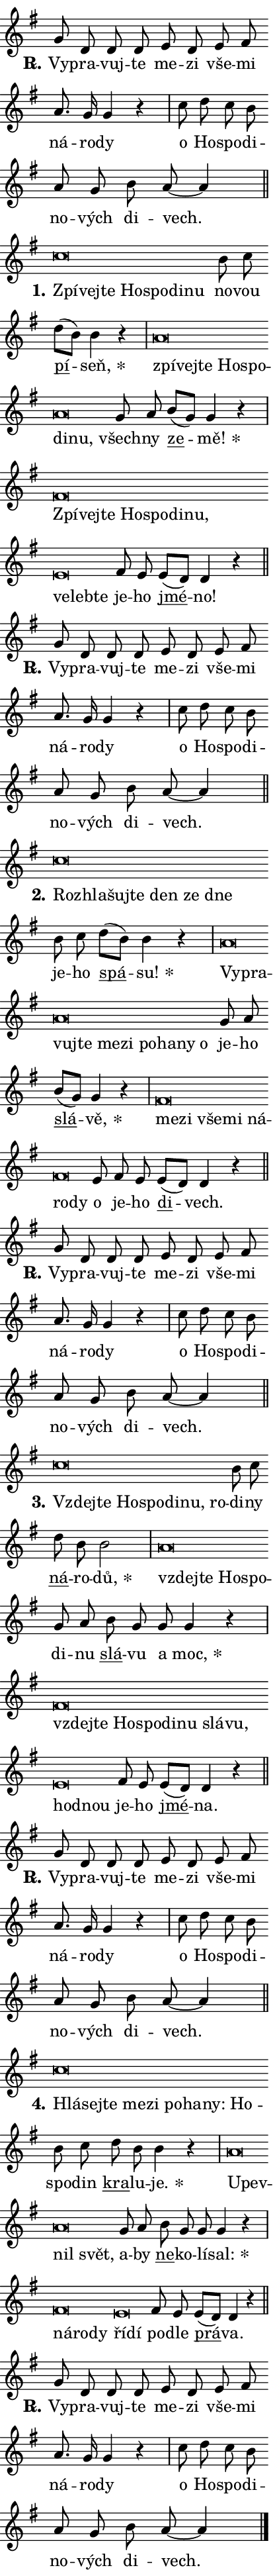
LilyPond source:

\version "2.24.0"
\header { tagline = "" }
\paper {
  indent = 0\cm
  top-margin = 0\cm
  right-margin = 0.13\cm % to fit lyric hyphens
  bottom-margin = 0\cm
  left-margin = 0\cm
  paper-width = 7\cm
  page-breaking = #ly:one-page-breaking
  system-system-spacing.basic-distance = #11
  score-system-spacing.basic-distance = #11
  ragged-last = ##f
}


%% Author: Thomas Morley
%% https://lists.gnu.org/archive/html/lilypond-user/2020-05/msg00002.html
#(define (line-position grob)
"Returns position of @var[grob} in current system:
   @code{'start}, if at first time-step
   @code{'end}, if at last time-step
   @code{'middle} otherwise
"
  (let* ((col (ly:item-get-column grob))
         (ln (ly:grob-object col 'left-neighbor))
         (rn (ly:grob-object col 'right-neighbor))
         (col-to-check-left (if (ly:grob? ln) ln col))
         (col-to-check-right (if (ly:grob? rn) rn col))
         (break-dir-left
           (and
             (ly:grob-property col-to-check-left 'non-musical #f)
             (ly:item-break-dir col-to-check-left)))
         (break-dir-right
           (and
             (ly:grob-property col-to-check-right 'non-musical #f)
             (ly:item-break-dir col-to-check-right))))
        (cond ((eqv? 1 break-dir-left) 'start)
              ((eqv? -1 break-dir-right) 'end)
              (else 'middle))))

#(define (tranparent-at-line-position vctor)
  (lambda (grob)
  "Relying on @code{line-position} select the relevant enry from @var{vctor}.
Used to determine transparency,"
    (case (line-position grob)
      ((end) (not (vector-ref vctor 0)))
      ((middle) (not (vector-ref vctor 1)))
      ((start) (not (vector-ref vctor 2))))))

noteHeadBreakVisibility =
#(define-music-function (break-visibility)(vector?)
"Makes @code{NoteHead}s transparent relying on @var{break-visibility}"
#{
  \override NoteHead.transparent =
    #(tranparent-at-line-position break-visibility)
#})

#(define delete-ledgers-for-transparent-note-heads
  (lambda (grob)
    "Reads whether a @code{NoteHead} is transparent.
If so this @code{NoteHead} is removed from @code{'note-heads} from
@var{grob}, which is supposed to be @code{LedgerLineSpanner}.
As a result ledgers are not printed for this @code{NoteHead}"
    (let* ((nhds-array (ly:grob-object grob 'note-heads))
           (nhds-list
             (if (ly:grob-array? nhds-array)
                 (ly:grob-array->list nhds-array)
                 '()))
           ;; Relies on the transparent-property being done before
           ;; Staff.LedgerLineSpanner.after-line-breaking is executed.
           ;; This is fragile ...
           (to-keep
             (remove
               (lambda (nhd)
                 (ly:grob-property nhd 'transparent #f))
               nhds-list)))
      ;; TODO find a better method to iterate over grob-arrays, similiar
      ;; to filter/remove etc for lists
      ;; For now rebuilt from scratch
      (set! (ly:grob-object grob 'note-heads)  '())
      (for-each
        (lambda (nhd)
          (ly:pointer-group-interface::add-grob grob 'note-heads nhd))
        to-keep))))

squashNotes = {
  \override NoteHead.X-extent = #'(-0.2 . 0.2)
  \override NoteHead.Y-extent = #'(-0.75 . 0)
  \override NoteHead.stencil =
    #(lambda (grob)
       (let ((pos (ly:grob-property grob 'staff-position)))
         (begin
           (if (< pos -7) (display "ERROR: Lower brevis then expected\n") (display ""))
           (if (<= pos -6) ly:text-interface::print ly:note-head::print))))
}
unSquashNotes = {
  \revert NoteHead.X-extent
  \revert NoteHead.Y-extent
  \revert NoteHead.stencil
}

hideNotes = \noteHeadBreakVisibility #begin-of-line-visible
unHideNotes = \noteHeadBreakVisibility #all-visible

% work-around for resetting accidentals
% https://lilypond.org/doc/v2.23/Documentation/notation/displaying-rhythms#unmetered-music
cadenzaMeasure = {
  \cadenzaOff
  \partial 1024 s1024
  \cadenzaOn
}

#(define-markup-command (accent layout props text) (markup?)
  "Underline accented syllable"
  (interpret-markup layout props
    #{\markup \override #'(offset . 4.3) \underline { #text }#}))

responsum = \markup \concat {
  "R" \hspace #-1.05 \path #0.1 #'((moveto 0 0.07) (lineto 0.9 0.8)) \hspace #0.05 "."
}

spaceSize = #0.6828661417322834 % exact space size for TeX Gyre Schola

\layout {
  \context {
    \Staff
    \remove "Time_signature_engraver"
    \override LedgerLineSpanner.after-line-breaking = #delete-ledgers-for-transparent-note-heads
  }
  \context {
    \Lyrics {
      \override LyricSpace.minimum-distance = \spaceSize
      \override LyricText.font-name = #"TeX Gyre Schola"
      \override LyricText.font-size = 1
      \override StanzaNumber.font-name = #"TeX Gyre Schola Bold"
      \override StanzaNumber.font-size = 1
    }
  }
  \context {
    \Score 
    \override NoteHead.text =
      #(lambda (grob) 
        (let ((pos (ly:grob-property grob 'staff-position)))
          #{\markup {
            \combine
              \halign #-0.55 \raise #(if (= pos -6) 0 0.5) \override #'(thickness . 2) \draw-line #'(3.2 . 0)
              \musicglyph "noteheads.sM1"
          }#}))
  }
}

% magnetic-lyrics.ily
%
%   written by
%     Jean Abou Samra <jean@abou-samra.fr>
%     Werner Lemberg <wl@gnu.org>
%
%   adapted by
%     Jiri Hon <jiri.hon@gmail.com>
%
% Version 2022-Apr-15

% https://www.mail-archive.com/lilypond-user@gnu.org/msg149350.html

#(define (Left_hyphen_pointer_engraver context)
   "Collect syllable-hyphen-syllable occurrences in lyrics and store
them in properties.  This engraver only looks to the left.  For
example, if the lyrics input is @code{foo -- bar}, it does the
following.

@itemize @bullet
@item
Set the @code{text} property of the @code{LyricHyphen} grob between
@q{foo} and @q{bar} to @code{foo}.

@item
Set the @code{left-hyphen} property of the @code{LyricText} grob with
text @q{foo} to the @code{LyricHyphen} grob between @q{foo} and
@q{bar}.
@end itemize

Use this auxiliary engraver in combination with the
@code{lyric-@/text::@/apply-@/magnetic-@/offset!} hook."
   (let ((hyphen #f)
         (text #f))
     (make-engraver
      (acknowledgers
       ((lyric-syllable-interface engraver grob source-engraver)
        (set! text grob)))
      (end-acknowledgers
       ((lyric-hyphen-interface engraver grob source-engraver)
        ;(when (not (grob::has-interface grob 'lyric-space-interface))
          (set! hyphen grob)));)
      ((stop-translation-timestep engraver)
       (when (and text hyphen)
         (ly:grob-set-object! text 'left-hyphen hyphen))
       (set! text #f)
       (set! hyphen #f)))))

#(define (lyric-text::apply-magnetic-offset! grob)
   "If the space between two syllables is less than the value in
property @code{LyricText@/.details@/.squash-threshold}, move the right
syllable to the left so that it gets concatenated with the left
syllable.

Use this function as a hook for
@code{LyricText@/.after-@/line-@/breaking} if the
@code{Left_@/hyphen_@/pointer_@/engraver} is active."
   (let ((hyphen (ly:grob-object grob 'left-hyphen #f)))
     (when hyphen
       (let ((left-text (ly:spanner-bound hyphen LEFT)))
         (when (grob::has-interface left-text 'lyric-syllable-interface)
           (let* ((common (ly:grob-common-refpoint grob left-text X))
                  (this-x-ext (ly:grob-extent grob common X))
                  (left-x-ext
                   (begin
                     ;; Trigger magnetism for left-text.
                     (ly:grob-property left-text 'after-line-breaking)
                     (ly:grob-extent left-text common X)))
                  ;; `delta` is the gap width between two syllables.
                  (delta (- (interval-start this-x-ext)
                            (interval-end left-x-ext)))
                  (details (ly:grob-property grob 'details))
                  (threshold (assoc-get 'squash-threshold details 0.2)))
             (when (< delta threshold)
               (let* (;; We have to manipulate the input text so that
                      ;; ligatures crossing syllable boundaries are not
                      ;; disabled.  For languages based on the Latin
                      ;; script this is essentially a beautification.
                      ;; However, for non-Western scripts it can be a
                      ;; necessity.
                      (lt (ly:grob-property left-text 'text))
                      (rt (ly:grob-property grob 'text))
                      (is-space (grob::has-interface hyphen 'lyric-space-interface))
                      (space (if is-space " " ""))
                      (extra-delta (if is-space spaceSize 0))
                      ;; Append new syllable.
                      (ltrt-space (if (and (string? lt) (string? rt))
                                (string-append lt space rt)
                                (make-concat-markup (list lt space rt))))
                      ;; Right-align `ltrt` to the right side.
                      (ltrt-space-markup (grob-interpret-markup
                               grob
                               (make-translate-markup
                                (cons (interval-length this-x-ext) 0)
                                (make-right-align-markup ltrt-space)))))
                 (begin
                   ;; Don't print `left-text`.
                   (ly:grob-set-property! left-text 'stencil #f)
                   ;; Set text and stencil (which holds all collected
                   ;; syllables so far) and shift it to the left.
                   (ly:grob-set-property! grob 'text ltrt-space)
                   (ly:grob-set-property! grob 'stencil ltrt-space-markup)
                   (ly:grob-translate-axis! grob (- (- delta extra-delta)) X))))))))))


#(define (lyric-hyphen::displace-bounds-first grob)
   ;; Make very sure this callback isn't triggered too early.
   (let ((left (ly:spanner-bound grob LEFT))
         (right (ly:spanner-bound grob RIGHT)))
     (ly:grob-property left 'after-line-breaking)
     (ly:grob-property right 'after-line-breaking)
     (ly:lyric-hyphen::print grob)))

squashThreshold = #0.4

\layout {
  \context {
    \Lyrics
    \consists #Left_hyphen_pointer_engraver
    \override LyricText.after-line-breaking =
      #lyric-text::apply-magnetic-offset!
    \override LyricHyphen.stencil = #lyric-hyphen::displace-bounds-first
    \override LyricText.details.squash-threshold = \squashThreshold
    \override LyricHyphen.minimum-distance = 0
    \override LyricHyphen.minimum-length = \squashThreshold
  }
}

squashText = \override LyricText.details.squash-threshold = 9999
unSquashText = \override LyricText.details.squash-threshold = \squashThreshold

leftText = \override LyricText.self-alignment-X = #LEFT
unLeftText = \revert LyricText.self-alignment-X

starOffset = #(lambda (grob) 
                (let ((x_offset (ly:self-alignment-interface::aligned-on-x-parent grob)))
                  (if (= x_offset 0) 0 (+ x_offset 1.2))))

star = #(define-music-function (syllable)(string?)
"Append star separator at the end of a syllable"
#{
  \once \override LyricText.X-offset = #starOffset
  \lyricmode { \markup {
    #syllable
    \override #'((font-name . "TeX Gyre Schola Bold")) \hspace #0.2 \lower #0.65 \larger "*"
  } }
#})

starAccent = #(define-music-function (syllable)(string?)
"Append star separator at the end of a syllable and make accent"
#{
  \once \override LyricText.X-offset = #starOffset
  \lyricmode { \markup {
    \accent #syllable
    \override #'((font-name . "TeX Gyre Schola Bold")) \hspace #0.2 \lower #0.65 \larger "*"
  } }
#})

breath = #(define-music-function (syllable)(string?)
"Append breathing indicator at the end of a syllable"
#{
  \lyricmode { \markup { #syllable "+" } }
#})

optionalBreath = #(define-music-function (syllable)(string?)
"Append optional breathing indicator at the end of a syllable"
#{
  \lyricmode { \markup { #syllable "(+)" } }
#})


\score {
    <<
        \new Voice = "melody" { \cadenzaOn \key g \major \relative { g'8 d d d e d e fis \bar "" a8. g16 g4 r \cadenzaMeasure \bar "|" c8 d c b \bar "" a g b a~ a4 \cadenzaMeasure \bar "||" \break } }
        \new Lyrics \lyricsto "melody" { \lyricmode { \set stanza = \responsum
Vy -- pra -- vuj -- te me -- zi vše -- mi ná -- ro -- dy o Ho -- spo -- di -- no -- vých di -- vech. } }
    >>
    \layout {}
}

\score {
    <<
        \new Voice = "melody" { \cadenzaOn \key g \major \relative { \squashNotes c''\breve*1/16 \hideNotes \breve*1/16 \bar "" \breve*1/16 \bar "" \breve*1/16 \bar "" \breve*1/16 \bar "" \breve*1/16 \breve*1/16 \bar "" \unHideNotes \unSquashNotes b8 c \bar "" d[( b)] b4 r \cadenzaMeasure \bar "|" \squashNotes a\breve*1/16 \hideNotes \breve*1/16 \bar "" \breve*1/16 \bar "" \breve*1/16 \bar "" \breve*1/16 \bar "" \breve*1/16 \breve*1/16 \bar "" \unHideNotes \unSquashNotes g8 a \bar "" b[( g)] g4 r \cadenzaMeasure \bar "|" \squashNotes fis\breve*1/16 \hideNotes \breve*1/16 \bar "" \breve*1/16 \bar "" \breve*1/16 \bar "" \breve*1/16 \bar "" \breve*1/16 \breve*1/16 \bar "" \unHideNotes \unSquashNotes \squashNotes e\breve*1/16 \hideNotes \breve*1/16 \breve*1/16 \bar "" \unHideNotes \unSquashNotes fis8 e \bar "" e[( d)] d4 r \cadenzaMeasure \bar "||" \break } }
        \new Lyrics \lyricsto "melody" { \lyricmode { \set stanza = "1."
\leftText Zpí -- \squashText vej -- te Ho -- spo -- di -- nu \unLeftText \unSquashText no -- vou \markup \accent pí -- \star seň, \leftText zpí -- \squashText vej -- te Ho -- spo -- di -- nu, \unLeftText \unSquashText všech -- ny \markup \accent ze -- \star mě! \leftText Zpí -- \squashText vej -- te Ho -- spo -- di -- nu, \unSquashText ve -- \squashText leb -- te \unLeftText \unSquashText je -- ho \markup \accent jmé -- no! } }
    >>
    \layout {}
}

\score {
    <<
        \new Voice = "melody" { \cadenzaOn \key g \major \relative { g'8 d d d e d e fis \bar "" a8. g16 g4 r \cadenzaMeasure \bar "|" c8 d c b \bar "" a g b a~ a4 \cadenzaMeasure \bar "||" \break } }
        \new Lyrics \lyricsto "melody" { \lyricmode { \set stanza = \responsum
Vy -- pra -- vuj -- te me -- zi vše -- mi ná -- ro -- dy o Ho -- spo -- di -- no -- vých di -- vech. } }
    >>
    \layout {}
}

\score {
    <<
        \new Voice = "melody" { \cadenzaOn \key g \major \relative { \squashNotes c''\breve*1/16 \hideNotes \breve*1/16 \bar "" \breve*1/16 \bar "" \breve*1/16 \bar "" \breve*1/16 \bar "" \breve*1/16 \breve*1/16 \bar "" \unHideNotes \unSquashNotes b8 c \bar "" d[( b)] b4 r \cadenzaMeasure \bar "|" \squashNotes a\breve*1/16 \hideNotes \breve*1/16 \bar "" \breve*1/16 \bar "" \breve*1/16 \bar "" \breve*1/16 \bar "" \breve*1/16 \bar "" \breve*1/16 \bar "" \breve*1/16 \bar "" \breve*1/16 \breve*1/16 \bar "" \unHideNotes \unSquashNotes g8 a \bar "" b[( g)] g4 r \cadenzaMeasure \bar "|" \squashNotes fis\breve*1/16 \hideNotes \breve*1/16 \bar "" \breve*1/16 \bar "" \breve*1/16 \bar "" \breve*1/16 \bar "" \breve*1/16 \breve*1/16 \bar "" \unHideNotes \unSquashNotes e8 fis8 e \bar "" e[( d)] d4 r \cadenzaMeasure \bar "||" \break } }
        \new Lyrics \lyricsto "melody" { \lyricmode { \set stanza = "2."
\leftText Roz -- \squashText hla -- šuj -- te den ze dne \unLeftText \unSquashText je -- ho \markup \accent spá -- \star su! \leftText Vy -- \squashText pra -- vuj -- te me -- zi po -- ha -- ny o \unLeftText \unSquashText je -- ho \markup \accent slá -- \star vě, \leftText me -- \squashText zi vše -- mi ná -- ro -- dy \unLeftText \unSquashText o je -- ho \markup \accent di -- vech. } }
    >>
    \layout {}
}

\score {
    <<
        \new Voice = "melody" { \cadenzaOn \key g \major \relative { g'8 d d d e d e fis \bar "" a8. g16 g4 r \cadenzaMeasure \bar "|" c8 d c b \bar "" a g b a~ a4 \cadenzaMeasure \bar "||" \break } }
        \new Lyrics \lyricsto "melody" { \lyricmode { \set stanza = \responsum
Vy -- pra -- vuj -- te me -- zi vše -- mi ná -- ro -- dy o Ho -- spo -- di -- no -- vých di -- vech. } }
    >>
    \layout {}
}

\score {
    <<
        \new Voice = "melody" { \cadenzaOn \key g \major \relative { \squashNotes c''\breve*1/16 \hideNotes \breve*1/16 \bar "" \breve*1/16 \bar "" \breve*1/16 \bar "" \breve*1/16 \bar "" \breve*1/16 \breve*1/16 \bar "" \unHideNotes \unSquashNotes b8 c \bar "" d b b2 \cadenzaMeasure \bar "|" \squashNotes a\breve*1/16 \hideNotes \breve*1/16 \bar "" \breve*1/16 \breve*1/16 \bar "" \unHideNotes \unSquashNotes g8 a \bar "" b g g g4 r \cadenzaMeasure \bar "|" \squashNotes fis\breve*1/16 \hideNotes \breve*1/16 \bar "" \breve*1/16 \bar "" \breve*1/16 \bar "" \breve*1/16 \bar "" \breve*1/16 \bar "" \breve*1/16 \breve*1/16 \bar "" \unHideNotes \unSquashNotes \squashNotes e\breve*1/16 \hideNotes \breve*1/16 \bar "" \unHideNotes \unSquashNotes fis8 e \bar "" e[( d)] d4 r \cadenzaMeasure \bar "||" \break } }
        \new Lyrics \lyricsto "melody" { \lyricmode { \set stanza = "3."
\leftText Vzdej -- \squashText te Ho -- spo -- di -- nu, ro -- \unLeftText \unSquashText di -- ny \markup \accent ná -- ro -- \star dů, \leftText vzdej -- \squashText te Ho -- spo -- \unLeftText \unSquashText di -- nu \markup \accent slá -- vu a \star moc, \leftText vzdej -- \squashText te Ho -- spo -- di -- nu slá -- vu, \unSquashText hod -- \squashText nou \unLeftText \unSquashText je -- ho \markup \accent jmé -- na. } }
    >>
    \layout {}
}

\score {
    <<
        \new Voice = "melody" { \cadenzaOn \key g \major \relative { g'8 d d d e d e fis \bar "" a8. g16 g4 r \cadenzaMeasure \bar "|" c8 d c b \bar "" a g b a~ a4 \cadenzaMeasure \bar "||" \break } }
        \new Lyrics \lyricsto "melody" { \lyricmode { \set stanza = \responsum
Vy -- pra -- vuj -- te me -- zi vše -- mi ná -- ro -- dy o Ho -- spo -- di -- no -- vých di -- vech. } }
    >>
    \layout {}
}

\score {
    <<
        \new Voice = "melody" { \cadenzaOn \key g \major \relative { \squashNotes c''\breve*1/16 \hideNotes \breve*1/16 \bar "" \breve*1/16 \bar "" \breve*1/16 \bar "" \breve*1/16 \bar "" \breve*1/16 \bar "" \breve*1/16 \bar "" \breve*1/16 \breve*1/16 \bar "" \unHideNotes \unSquashNotes b8 c \bar "" d b b4 r \cadenzaMeasure \bar "|" \squashNotes a\breve*1/16 \hideNotes \breve*1/16 \bar "" \breve*1/16 \breve*1/16 \bar "" \unHideNotes \unSquashNotes g8 a \bar "" b g g g4 r \cadenzaMeasure \bar "|" \squashNotes fis\breve*1/16 \hideNotes \breve*1/16 \breve*1/16 \bar "" \unHideNotes \unSquashNotes \squashNotes e\breve*1/16 \hideNotes \breve*1/16 \bar "" \unHideNotes \unSquashNotes fis8 e \bar "" e[( d)] d4 r \cadenzaMeasure \bar "||" \break } }
        \new Lyrics \lyricsto "melody" { \lyricmode { \set stanza = "4."
\leftText Hlá -- \squashText sej -- te me -- zi po -- ha -- ny: Ho -- \unLeftText \unSquashText spo -- din \markup \accent kra -- lu -- \star je. \leftText U -- \squashText pev -- nil svět, \unLeftText \unSquashText a -- by \markup \accent ne -- ko -- lí -- \star sal: \leftText ná -- \squashText ro -- dy \unSquashText ří -- \squashText dí \unLeftText \unSquashText po -- dle \markup \accent prá -- va. } }
    >>
    \layout {}
}

\score {
    <<
        \new Voice = "melody" { \cadenzaOn \key g \major \relative { g'8 d d d e d e fis \bar "" a8. g16 g4 r \cadenzaMeasure \bar "|" c8 d c b \bar "" a g b a~ a4 \cadenzaMeasure \bar "||" \break } \bar "|." }
        \new Lyrics \lyricsto "melody" { \lyricmode { \set stanza = \responsum
Vy -- pra -- vuj -- te me -- zi vše -- mi ná -- ro -- dy o Ho -- spo -- di -- no -- vých di -- vech. } }
    >>
    \layout {}
}
